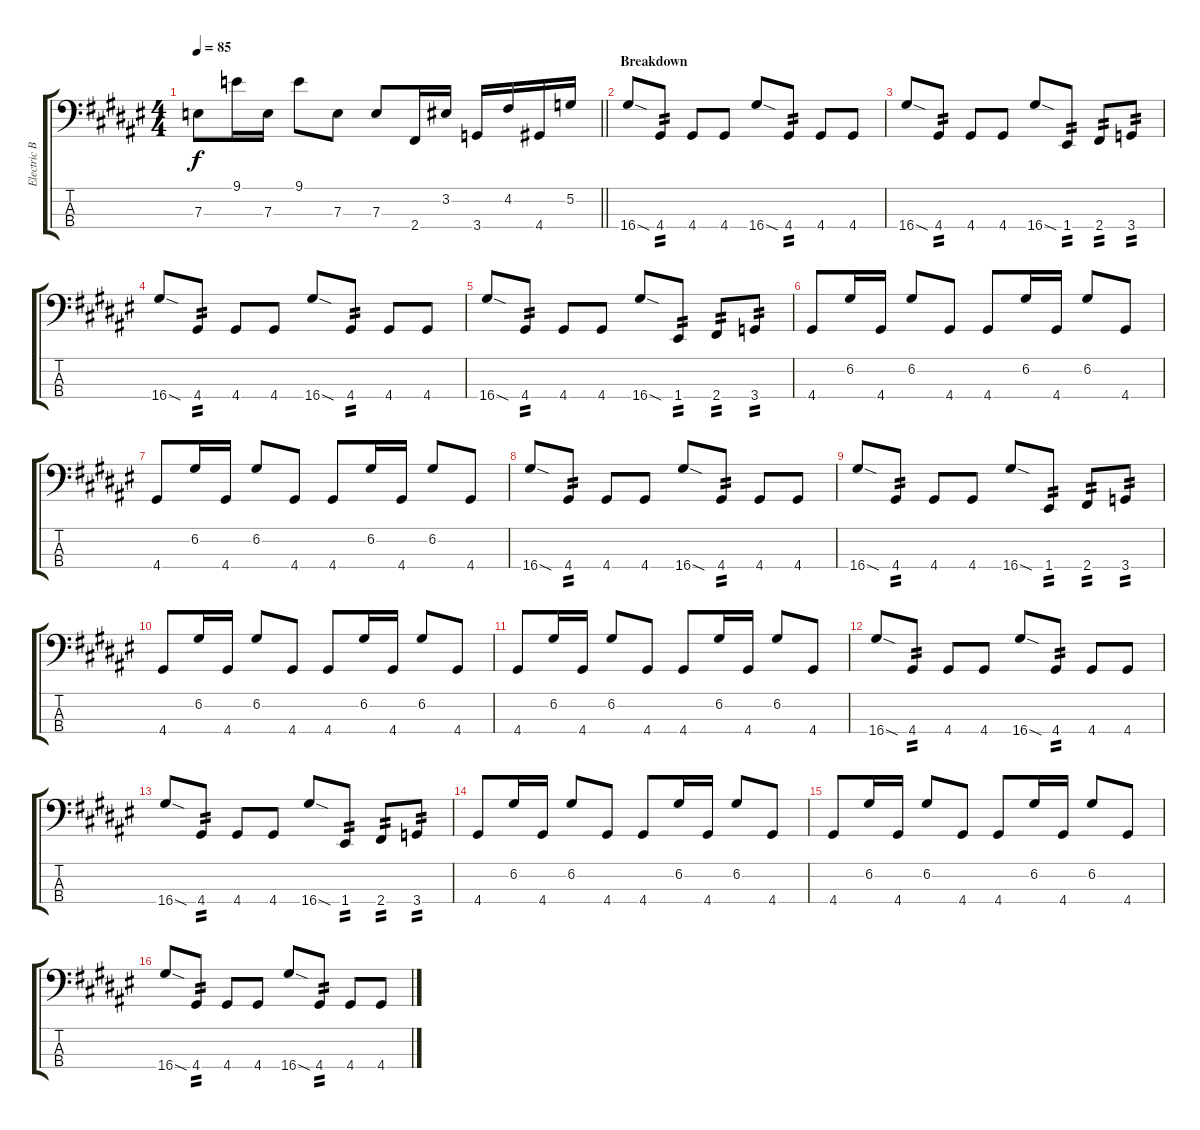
\track ("Electric Bass" "Electric B") {instrument electricbassfinger}
\staff {score tabs}
\tuning (G2 D2 A1 E1) {hide}
\ts (4 4)
\tempo 85
\clef f4
\barLineRight lightlight
\ks f#
7.3.8{dy f} 9.1.16 7.3.16 9.1.8 7.3.8 7.3.8 2.4.16 3.2.16 3.4.16 4.2.16 4.4.16 5.2.16 |
\section ("" "Breakdown")
16.4{sod}.8 4.4.8{tp 2} 4.4.8 4.4.8 16.4{sod}.8 4.4.8{tp 2} 4.4.8 4.4.8 |
16.4{sod}.8 4.4.8{tp 2} 4.4.8 4.4.8 16.4{sod}.8 1.4.8{tp 2} 2.4.8{tp 2} 3.4.8{tp 2} |
16.4{sod}.8 4.4.8{tp 2} 4.4.8 4.4.8 16.4{sod}.8 4.4.8{tp 2} 4.4.8 4.4.8 |
16.4{sod}.8 4.4.8{tp 2} 4.4.8 4.4.8 16.4{sod}.8 1.4.8{tp 2} 2.4.8{tp 2} 3.4.8{tp 2} |
4.4.8 6.2.16 4.4.16 6.2.8 4.4.8 4.4.8 6.2.16 4.4.16 6.2.8 4.4.8 |
4.4.8 6.2.16 4.4.16 6.2.8 4.4.8 4.4.8 6.2.16 4.4.16 6.2.8 4.4.8 |
16.4{sod}.8 4.4.8{tp 2} 4.4.8 4.4.8 16.4{sod}.8 4.4.8{tp 2} 4.4.8 4.4.8 |
16.4{sod}.8 4.4.8{tp 2} 4.4.8 4.4.8 16.4{sod}.8 1.4.8{tp 2} 2.4.8{tp 2} 3.4.8{tp 2} |
4.4.8 6.2.16 4.4.16 6.2.8 4.4.8 4.4.8 6.2.16 4.4.16 6.2.8 4.4.8 |
4.4.8 6.2.16 4.4.16 6.2.8 4.4.8 4.4.8 6.2.16 4.4.16 6.2.8 4.4.8 |
16.4{sod}.8 4.4.8{tp 2} 4.4.8 4.4.8 16.4{sod}.8 4.4.8{tp 2} 4.4.8 4.4.8 |
16.4{sod}.8 4.4.8{tp 2} 4.4.8 4.4.8 16.4{sod}.8 1.4.8{tp 2} 2.4.8{tp 2} 3.4.8{tp 2} |
4.4.8 6.2.16 4.4.16 6.2.8 4.4.8 4.4.8 6.2.16 4.4.16 6.2.8 4.4.8 |
4.4.8 6.2.16 4.4.16 6.2.8 4.4.8 4.4.8 6.2.16 4.4.16 6.2.8 4.4.8 |
16.4{sod}.8 4.4.8{tp 2} 4.4.8 4.4.8 16.4{sod}.8 4.4.8{tp 2} 4.4.8 4.4.8
